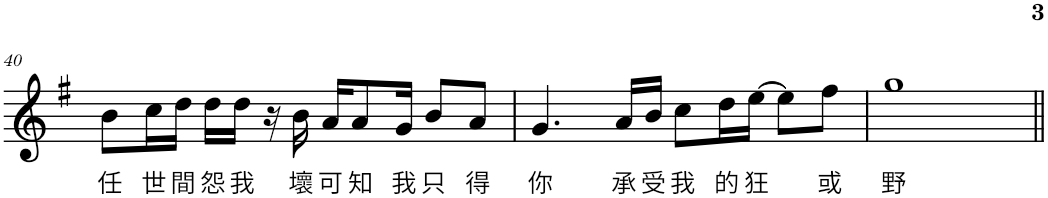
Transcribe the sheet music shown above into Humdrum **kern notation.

**kern	**text
*part1	*part1
*staff1	*staff1
*I"Voice	*
*I'V	*
!!LO:PB:g=z
*clefG2	*
*k[f#]	*
*M4/4	*
=40	=40
!	!LO:LY:b
8b\L	任
!	!LO:LY:b
16cc\L	世
!	!LO:LY:b
16dd\JJ	間
!	!LO:LY:b
16dd\LL	怨
!	!LO:LY:b
16dd\JJ	我
16r	.
!	!LO:LY:b
16b\	壞
!	!LO:LY:b
16a/KL	可
!	!LO:LY:b
8a/	知
!	!LO:LY:b
16g/Jk	我
!	!LO:LY:b
8b/L	只
!	!LO:LY:b
8a/J	得
=41	=41
!	!LO:LY:b
4.g/	你
!	!LO:LY:b
16a/LL	承
!	!LO:LY:b
16b/JJ	受
!	!LO:LY:b
8cc\L	我
!	!LO:LY:b
16dd\L	的
!	!LO:LY:b
[>16ee\JJ	狂
8ee\L]	.
!	!LO:LY:b
8ff#\J	或
=42	=42
!	!LO:LY:b
1gg	野
=||	=||
*-	*-
